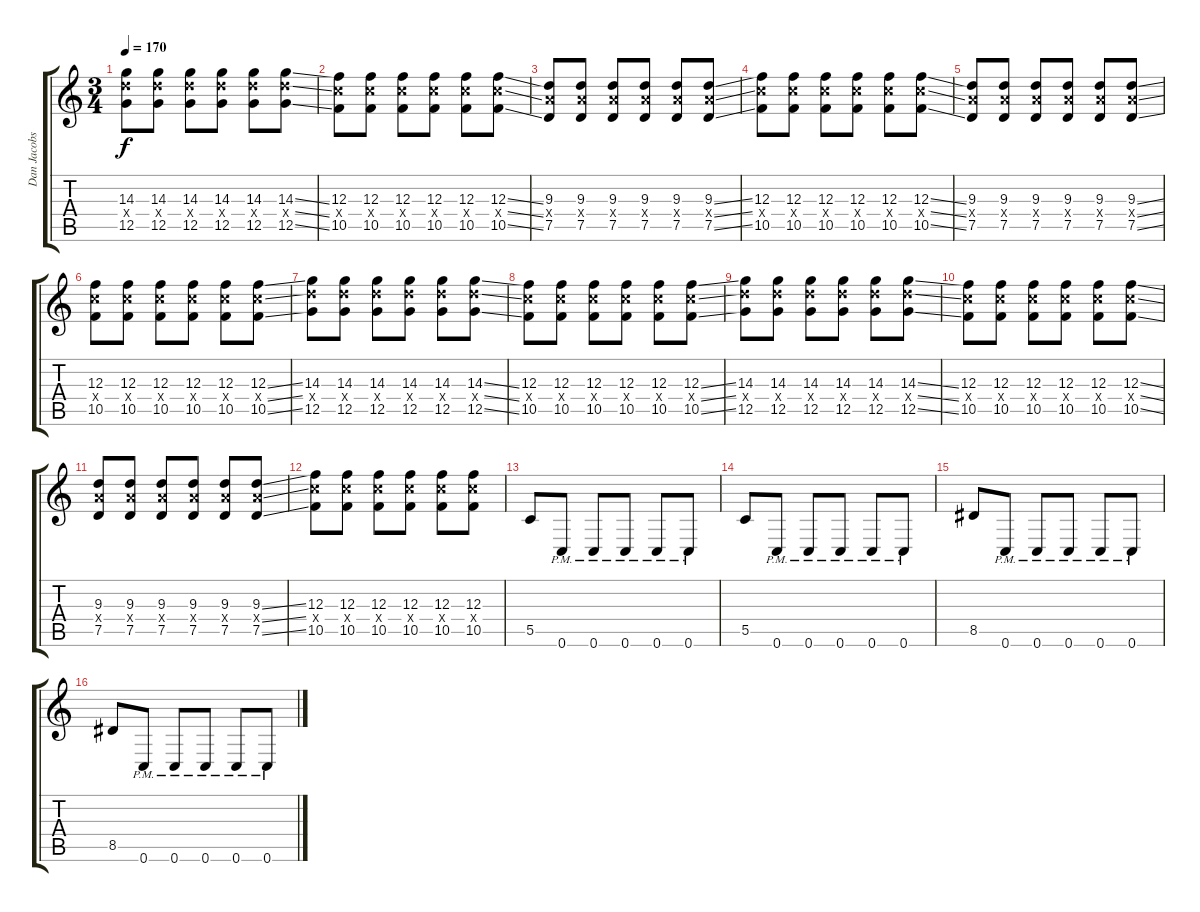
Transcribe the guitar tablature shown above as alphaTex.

\track ("Dan Jacobs" "Dan Jacobs") {instrument distortionguitar}
\staff {score tabs}
\tuning (D4 A3 F3 C3 G2 C2) {hide}
\ts (3 4)
\tempo 170
\clef g2
\ks c
(14.3 14.4{x} 12.5).8{dy f} (14.3 14.4{x} 12.5).8 (14.3 14.4{x} 12.5).8 (14.3 14.4{x} 12.5).8 (14.3 14.4{x} 12.5).8 (14.3{ss} 14.4{ss x} 12.5{ss}).8 |
(12.3 12.4{x} 10.5).8 (12.3 12.4{x} 10.5).8 (12.3 12.4{x} 10.5).8 (12.3 12.4{x} 10.5).8 (12.3 12.4{x} 10.5).8 (12.3{ss} 12.4{ss x} 10.5{ss}).8 |
(9.3 9.4{x} 7.5).8 (9.3 9.4{x} 7.5).8 (9.3 9.4{x} 7.5).8 (9.3 9.4{x} 7.5).8 (9.3 9.4{x} 7.5).8 (9.3{ss} 9.4{ss x} 7.5{ss}).8 |
(12.3 12.4{x} 10.5).8 (12.3 12.4{x} 10.5).8 (12.3 12.4{x} 10.5).8 (12.3 12.4{x} 10.5).8 (12.3 12.4{x} 10.5).8 (12.3{ss} 12.4{ss x} 10.5{ss}).8 |
(9.3 9.4{x} 7.5).8 (9.3 9.4{x} 7.5).8 (9.3 9.4{x} 7.5).8 (9.3 9.4{x} 7.5).8 (9.3 9.4{x} 7.5).8 (9.3{ss} 9.4{ss x} 7.5{ss}).8 |
(12.3 12.4{x} 10.5).8 (12.3 12.4{x} 10.5).8 (12.3 12.4{x} 10.5).8 (12.3 12.4{x} 10.5).8 (12.3 12.4{x} 10.5).8 (12.3{ss} 12.4{ss x} 10.5{ss}).8 |
(14.3 14.4{x} 12.5).8 (14.3 14.4{x} 12.5).8 (14.3 14.4{x} 12.5).8 (14.3 14.4{x} 12.5).8 (14.3 14.4{x} 12.5).8 (14.3{ss} 14.4{ss x} 12.5{ss}).8 |
(12.3 12.4{x} 10.5).8 (12.3 12.4{x} 10.5).8 (12.3 12.4{x} 10.5).8 (12.3 12.4{x} 10.5).8 (12.3 12.4{x} 10.5).8 (12.3{ss} 12.4{ss x} 10.5{ss}).8 |
(14.3 14.4{x} 12.5).8 (14.3 14.4{x} 12.5).8 (14.3 14.4{x} 12.5).8 (14.3 14.4{x} 12.5).8 (14.3 14.4{x} 12.5).8 (14.3{ss} 14.4{ss x} 12.5{ss}).8 |
(12.3 12.4{x} 10.5).8 (12.3 12.4{x} 10.5).8 (12.3 12.4{x} 10.5).8 (12.3 12.4{x} 10.5).8 (12.3 12.4{x} 10.5).8 (12.3{ss} 12.4{ss x} 10.5{ss}).8 |
(9.3 9.4{x} 7.5).8 (9.3 9.4{x} 7.5).8 (9.3 9.4{x} 7.5).8 (9.3 9.4{x} 7.5).8 (9.3 9.4{x} 7.5).8 (9.3{ss} 9.4{ss x} 7.5{ss}).8 |
(12.3 12.4{x} 10.5).8 (12.3 12.4{x} 10.5).8 (12.3 12.4{x} 10.5).8 (12.3 12.4{x} 10.5).8 (12.3 12.4{x} 10.5).8 (12.3 12.4{x} 10.5).8 |
5.5.8 0.6{pm}.8 0.6{pm}.8 0.6{pm}.8 0.6{pm}.8 0.6{pm}.8 |
5.5.8 0.6{pm}.8 0.6{pm}.8 0.6{pm}.8 0.6{pm}.8 0.6{pm}.8 |
8.5.8 0.6{pm}.8 0.6{pm}.8 0.6{pm}.8 0.6{pm}.8 0.6{pm}.8 |
8.5.8 0.6{pm}.8 0.6{pm}.8 0.6{pm}.8 0.6{pm}.8 0.6{pm}.8
